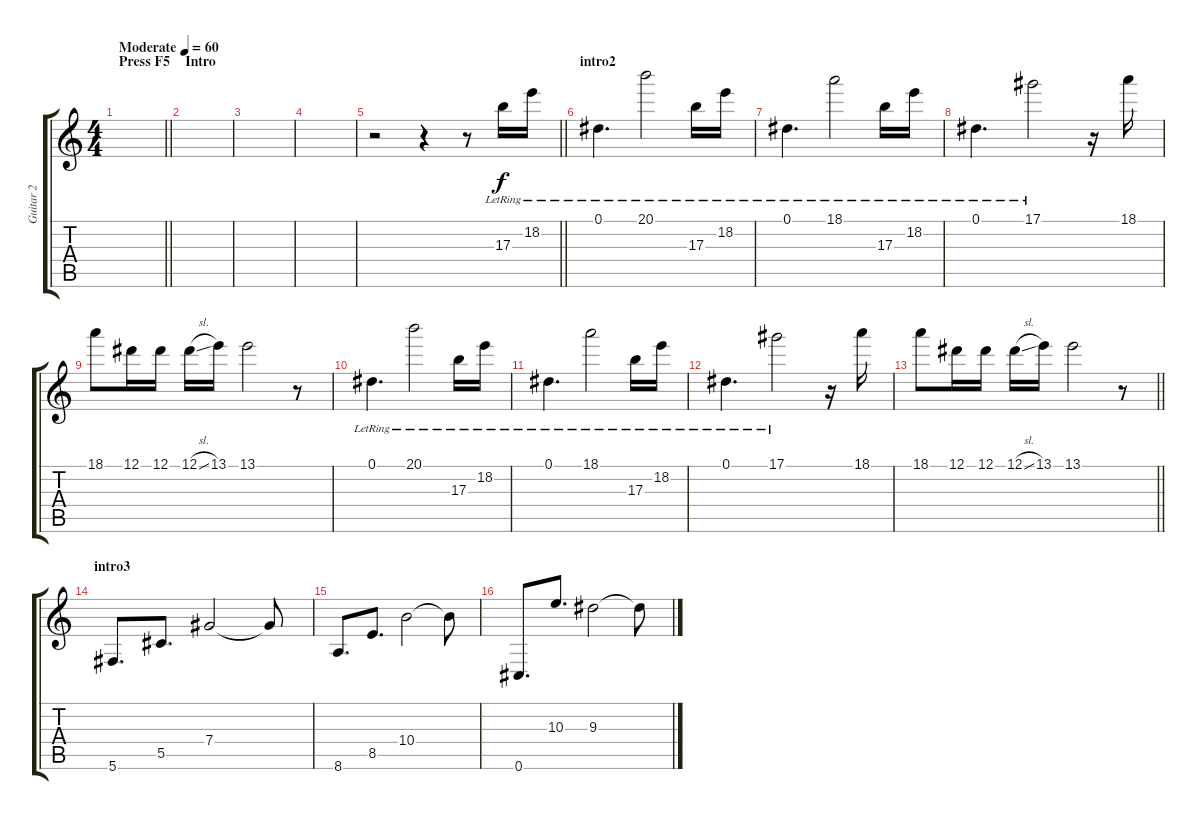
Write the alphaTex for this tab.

\track ("Guitar 2" "Guitar 2") {instrument overdrivenguitar}
\staff {score tabs}
\tuning (Eb4 Bb3 Gb3 Db3 Ab2 Db2) {hide}
\ts (4 4)
\section ("" "Press F5")
\tempo (60 "Moderate")
\clef g2
\barLineRight lightlight
\ks c
|
\section ("" "Intro")
|
|
|
\barLineRight lightlight
r.2 r.4 r.8 17.3{lr}.16 18.2{lr}.16 |
\section ("" "intro2")
0.1{lr}.4{d} 20.1{lr}.2 17.3{lr}.16 18.2{lr}.16 |
0.1{lr}.4{d} 18.1{lr}.2 17.3{lr}.16 18.2{lr}.16 |
0.1{lr}.4{d} 17.1{lr}.2 r.16 18.1.16 |
18.1.8 12.1.16 12.1.16 12.1{sl}.16 13.1.16 13.1.2 r.8 |
0.1{lr}.4{d} 20.1{lr}.2 17.3{lr}.16 18.2{lr}.16 |
0.1{lr}.4{d} 18.1{lr}.2 17.3{lr}.16 18.2{lr}.16 |
0.1{lr}.4{d} 17.1{lr}.2 r.16 18.1.16 |
\barLineRight lightlight
18.1.8 12.1.16 12.1.16 12.1{sl}.16 13.1.16 13.1.2 r.8 |
\section ("" "intro3")
5.6.8{d instrument overdrivenguitar} 5.5.8{d} 7.4.2 7.4{t}.8 |
8.6.8{d} 8.5.8{d} 10.4.2 10.4{t}.8 |
0.6.8{d} 10.3.8{d} 9.3.2 9.3{t}.8
